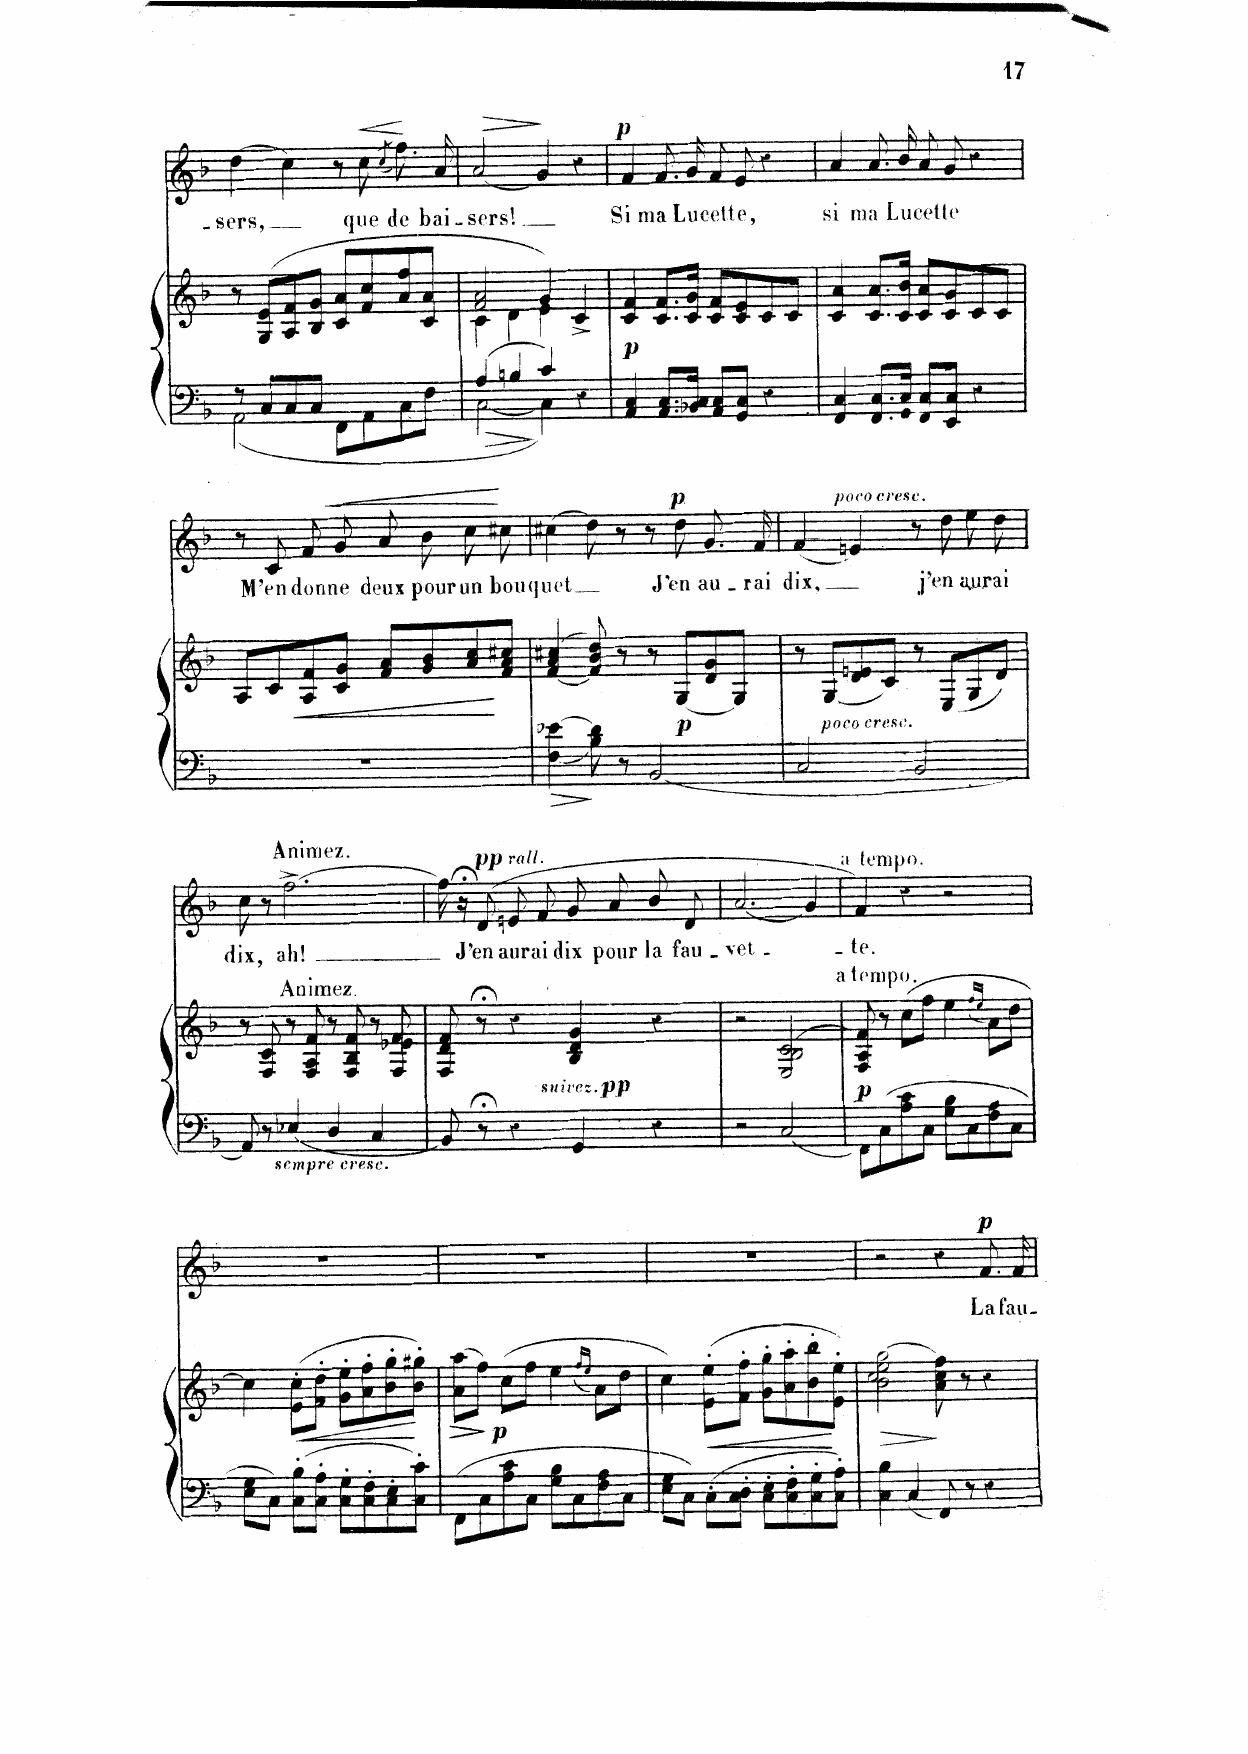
**kern	**kern	**dynam	**kern	**text	**dynam
*part2	*part2	*part2	*part1	*part1	*part1
*staff3	*staff2	*staff2/3	*staff1	*staff1	*staff1
*I"Piano	*	*	*I"Chant Voice	*	*
*I'Pno	*	*	*	*	*
*clefF4	*clefG2	*	*clefG2	*	*
*k[b-]	*k[b-]	*	*k[b-]	*	*
*M4/4	*M4/4	*	*M4/4	*	*
*met(c)	*met(c)	*	*met(c)	*	*
=16	=16	=16	=16	=16	=16
*^	*	*	*	*	*
8r	2AA\	8r	.	(4dd\	-– sers,	.
8C/L	.	(8G/ 8e/L	.	.	.	.
8C/	.	8A/ 8f/	.	4cc\)	.	.
8C/J	.	8B-/ 8g/J	.	.	.	.
2ryy	8FF\L	8c/ 8a/L	.	8r	.	.
!	!	!	!	!	!	!LO:HP:b
.	8AA\	8f/ 8cc/	.	8cc\	que	<
.	.	.	.	(8qcc/	.	.
.	8C\	8a/ 8ff/	.	8.ff\L)	de	.
.	8F\J	8c/ 8a/J	.	.	.	.
.	.	.	.	16a\Jk	bai-	[
=17	=17	=17	=17	=17	=17	=17
*	*	*^	*	*	*	*
!	!	!	!	!	!	!	!LO:HP:b
4A/	[2C\	2f/ 2a/	4c\	.	(2a/	-sers!	>
4Bn/	.	.	4d\	.	.	.	.
4c/	4C\]	4g/)	4e\	.	4g/)	.	]
4r	4ryy	4c^/	4ryy	.	4r	.	.
=18	=18	=18	=18	=18	=18	=18	=18
!	!	!	!	!LO:DY:b	!	!	!LO:DY:a
*v	*v	*	*	*	*	*	*
*	*v	*v	*	*	*	*
4AA/ 4C/	4c/ 4f/	p	4f/	Si	p
8.AA/ 8.C/L	8.c/ 8.f/L	.	8.f/L	ma	.
16BB-X/ 16C/Jk	16c/ 16g/Jk	.	16g/Jk	Lu-	.
8AA/ 8C/L	8c/ 8f/L	.	8f/L	-cet-	.
8GG/ 8C/J	8c/ 8e/	.	8e/J	-te,	.
4r	8c/	.	4r	.	.
.	8c/J	.	.	.	.
=19	=19	=19	=19	=19	=19
4FF/ 4C/	4c/ 4a/	.	4a/	si	.
8.FF/ 8.C/L	8.c/ 8.a/L	.	8.a/L	ma	.
16GG/ 16C/Jk	16c/ 16b-/Jk	.	16b-/Jk	Lu-	.
8FF/ 8C/L	8c/ 8a/L	.	8a/L	-cet-	.
8EE/ 8C/J	8c/ 8g/	.	8g/J	-te	.
4r	8c/	.	4r	.	.
.	8c/J	.	.	.	.
=20	=20	=20	=20	=20	=20
1r	8A/L	.	8r	.	.
.	8c/	.	8c/	M’en	.
!	!	!LO:HP:b	!	!	!LO:HP:b
.	8A/ 8f/	<	8f/L	don-	<
.	8c/ 8g/J	.	8g/J	-ne	.
.	8f/ 8a/L	.	8a/L	deux	.
.	8g/ 8b-/	.	8b-/J	pour	.
.	8a/ 8cc/	.	8cc\L	un	.
.	8f/ 8a/ 8cc#X/J	[	8cc#X\J	bou-	[
=21	=21	=21	=21	=21	=21
4F\ 4e-X\	([4f/ 4a/ 4cc#X/	.	(4cc#X\	-quet	.
8B-\ 8d\	8f/] 8b-/ 8dd/)	.	8dd\)	.	.
8r	8r	.	8r	.	.
!	!	!LO:DY:b	!	!	!
2BB-/	8r	p	8r	.	.
!	!	!	!	!	!LO:DY:a
.	(8G/L	.	8dd\	J’en	p
.	8d/ 8g/	.	8.g/L	au-	.
.	8G/J)	.	.	.	.
.	.	.	16f/Jk	-rai	.
=22	=22	=22	=22	=22	=22
2C/	8r	.	(4f/	dix,	.
!	!LO:TX:b:i:t=poco cresc.	!	!	!	!
.	(8G/L	.	.	.	.
!	!	!	!LO:TX:a:i:t=poco cresc.	!	!
.	8d/ 8en/	.	4en/)	.	.
.	8c/J)	.	.	.	.
2BB-/	8r	.	8r	.	.
.	(8E/L	.	8dd\	j’en	.
.	8G/	.	8ee\L	au-	.
.	8d/J)	.	8dd\J	-rai	.
=23	=23	=23	=23	=23	=23
8AA/	8r	.	8cc\	dix,	.
8r	8F/ 8c/	.	8r	.	.
!	!	!	!LO:TX:a:B:t=Animez	!	!
!	!	!	!LO:TX:b:B:t=Animez	!	!
!LO:TX:b:i:t=sempre cresc.	!	!	!	!	!
4E-X/	8r	.	[2.ff^\	ah!	.
.	8F/ 8A/ 8f/	.	.	.	.
4D/	8r	.	.	.	.
.	8F/ 8B-/ 8f/	.	.	.	.
4C/	8r	.	.	.	.
.	8F/ 8e-X/ 8f/	.	.	.	.
=24	=24	=24	=24	=24	=24
8BB-/	8F/ 8d/ 8f/	.	16ff\]	.	.
.	.	.	16r;<	.	.
!	!	!	!	!	!LO:DY:a
8r;<	8r;<	.	(8d/	J’en	pp
!	!	!	!LO:TX:a:i:t=rall.	!	!
4r	4r	.	8en/L	au-	.
.	.	.	8f/J	-rai	.
!	!LO:TX:i:t=suivez	!	!	!	!
!	!	!LO:DY:b	!	!	!
4GG/	4B-/ 4d/ 4g/	pp	8g/L	dix	.
.	.	.	8a/J	pour	.
4r	4r	.	8b-/L	la	.
.	.	.	8d/J	fau-	.
=25	=25	=25	=25	=25	=25
2r	2r	.	(2.a/	-vet-	.
2C/	(>2E/ 2B-/ 2c/	.	.	.	.
.	.	.	4g/)	.	.
=26	=26	=26	=26	=26	=26
!	!	!	!LO:TX:a:B:t=a tempo	!	!
!	!	!	!LO:TX:b:B:t=a tempo	!	!
!	!	!LO:DY:b	!	!	!
8FF\L	8F/ 8A/ 8f/)	p	4f/)	-te.	.
8C\	8r	.	.	.	.
8A\ 8c\	(8cc\L	.	4r	.	.
8C\J	8ff\J	.	.	.	.
8G\ 8B-\L	4ee\	.	2r	.	.
8C\	.	.	.	.	.
.	(16qff/LL	.	.	.	.
.	16qee/JJ	.	.	.	.
8F\ 8A\	8a\L)	.	.	.	.
8C\J	8dd\J	.	.	.	.
=27	=27	=27	=27	=27	=27
8E\ 8G\L	4cc\)	.	1r	.	.
8C\J	.	.	.	.	.
!	!	!LO:HP:b	!	!	!
8C\' 8B-\'L	(8e\' 8cc\'L	<	.	.	.
8C\' 8A\'J	8f\' 8dd\'J	.	.	.	.
8C\' 8G\'L	8g\' 8ee\'L	.	.	.	.
8C\' 8F\'	8a\' 8ff\'	.	.	.	.
8C\' 8E\'	8b-\' 8gg\'	.	.	.	.
8C\' 8c\'J	8b-\' 8gg#X\'J)	[	.	.	.
=28	=28	=28	=28	=28	=28
!	!	!LO:HP:b	!	!	!
8FF\L	((8a\ 8aa\L	>	1r	.	.
8C\	8ff\J))	.	.	.	.
!	!	!LO:DY:n=1:b	!	!	!
8A\ 8c\	(8cc\L	] p	.	.	.
8C\J	8ff\J	.	.	.	.
8G\ 8B-\L	4ee\	.	.	.	.
8C\	.	.	.	.	.
.	(16qff/LL	.	.	.	.
.	16qee/JJ	.	.	.	.
8F\ 8A\	8a\L)	.	.	.	.
8C\J	8dd\J	.	.	.	.
=29	=29	=29	=29	=29	=29
8E\ 8G\L	4cc\)	.	1r	.	.
8C\J	.	.	.	.	.
!	!	!LO:HP:b	!	!	!
8C'\L	(8e\' 8ee\'L	<	.	.	.
8C\' 8D\'J	8f\' 8ff\'J	.	.	.	.
8C\' 8E\'L	8g\' 8gg\'L	.	.	.	.
8C\' 8F\'	8a\' 8aa\'	.	.	.	.
8C\' 8G\'	8b-\' 8bb-\'	.	.	.	.
8C\' 8A\'J	8e\' 8ee\'J)	.	.	.	.
.	.	[	.	.	.
=30	=30	=30	=30	=30	=30
!	!	!LO:HP:b	!	!	!
4C\ 4B-\	(2b-\ 2cc\ 2ee\ 2gg\	>	2r	.	.
4C/	.	.	.	.	.
8FF/	8a\ 8cc\ 8ff\)	]	4r	.	.
8r	8r	.	.	.	.
!	!	!	!	!	!LO:DY:a
4r	4r	.	8.f/L	La	p
.	.	.	16f/Jk	fau-	.
=	=	=	=	=	=
*-	*-	*-	*-	*-	*-
